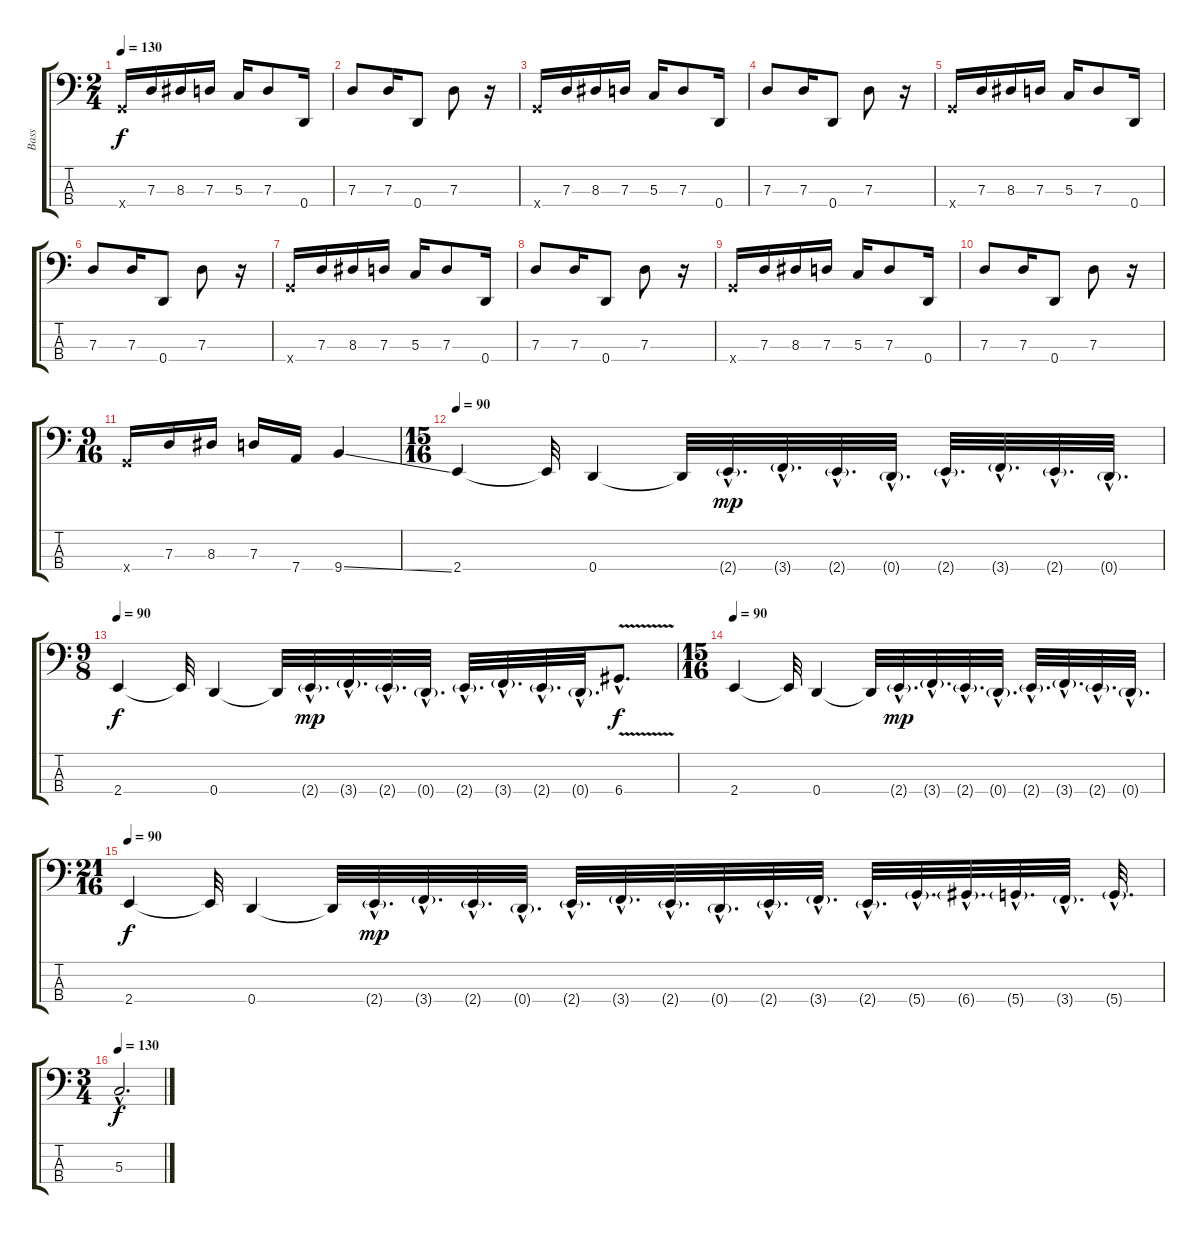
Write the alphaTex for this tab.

\track ("Bass" "Bass") {instrument electricbassfinger}
\staff {score tabs}
\tuning (F2 C2 G1 D1) {hide}
\ts (2 4)
\tempo 130
\clef f4
\ks c
5.4{x}.16{dy f} 7.3.16 8.3.16 7.3.16 5.3.16 7.3.8 0.4.16 |
7.3.8 7.3.16 0.4.8 7.3.8 r.16 |
5.4{x}.16 7.3.16 8.3.16 7.3.16 5.3.16 7.3.8 0.4.16 |
7.3.8 7.3.16 0.4.8 7.3.8 r.16 |
5.4{x}.16 7.3.16 8.3.16 7.3.16 5.3.16 7.3.8 0.4.16 |
7.3.8 7.3.16 0.4.8 7.3.8 r.16 |
5.4{x}.16 7.3.16 8.3.16 7.3.16 5.3.16 7.3.8 0.4.16 |
7.3.8 7.3.16 0.4.8 7.3.8 r.16 |
5.4{x}.16 7.3.16 8.3.16 7.3.16 5.3.16 7.3.8 0.4.16 |
7.3.8 7.3.16 0.4.8 7.3.8 r.16 |
\ts (9 16)
5.4{x}.16 7.3.16 8.3.16 7.3.16 7.4.16 9.4{ss}.4 |
\ts (15 16)
\tempo 90
2.4.4 2.4{t}.32 0.4.4 0.4{t}.32 2.4{g hac}.32{d dy mp} 3.4{g hac}.32{d} 2.4{g hac}.32{d} 0.4{g hac}.32{d} 2.4{g hac}.32{d} 3.4{g hac}.32{d} 2.4{g hac}.32{d} 0.4{g hac}.32{d} |
\ts (9 8)
\tempo 90
2.4.4{dy f} 2.4{t}.32 0.4.4 0.4{t}.32 2.4{g hac}.32{d dy mp} 3.4{g hac}.32{d} 2.4{g hac}.32{d} 0.4{g hac}.32{d} 2.4{g hac}.32{d} 3.4{g hac}.32{d} 2.4{g hac}.32{d} 0.4{g hac}.32{d} 6.4{v hac}.8{d dy f} |
\ts (15 16)
\tempo 90
2.4.4 2.4{t}.32 0.4.4 0.4{t}.32 2.4{g hac}.32{d dy mp} 3.4{g hac}.32{d} 2.4{g hac}.32{d} 0.4{g hac}.32{d} 2.4{g hac}.32{d} 3.4{g hac}.32{d} 2.4{g hac}.32{d} 0.4{g hac}.32{d} |
\ts (21 16)
\tempo 90
2.4.4{dy f} 2.4{t}.32 0.4.4 0.4{t}.32 2.4{g hac}.32{d dy mp} 3.4{g hac}.32{d} 2.4{g hac}.32{d} 0.4{g hac}.32{d} 2.4{g hac}.32{d} 3.4{g hac}.32{d} 2.4{g hac}.32{d} 0.4{g hac}.32{d} 2.4{g hac}.32{d} 3.4{g hac}.32{d} 2.4{g hac}.32{d} 5.4{g hac}.32{d} 6.4{g hac}.32{d} 5.4{g hac}.32{d} 3.4{g hac}.32{d} 5.4{g hac}.32{d} |
\ts (3 4)
\tempo 130
5.3{hac}.2{d dy f}
